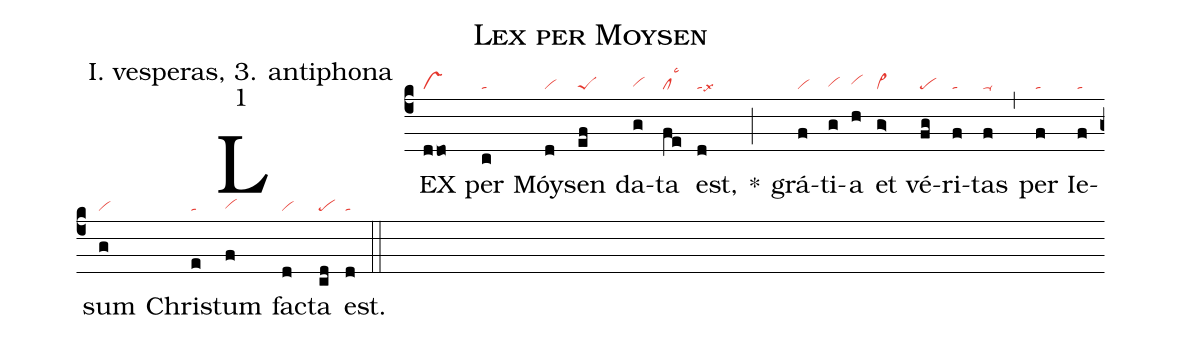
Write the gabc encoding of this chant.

name: Lex per Moysen;
office-part: I. vesperas, 3. antiphona;
mode: 1;
nabc-lines: 1;
%%
(c4)
LEX(d!/do|vs) per(c|ta) Móy(d|vi)sen(ef|peS) da(g|vihg)ta(fe|cllsc3) est,(d|talsx6) *(;)
grá(f|vi)ti(g|vihg)a(h|vihh) et(g>|vi>) vé(fg|pe)ri(f|ta)tas(f|ta-) (,)
per(f|ta) Ie(f|ta)sum(g|vi) Chri(e|ta)stum(f|vihg) fac(d|vi)ta(cd|pe) est.(d|ta) (::)
